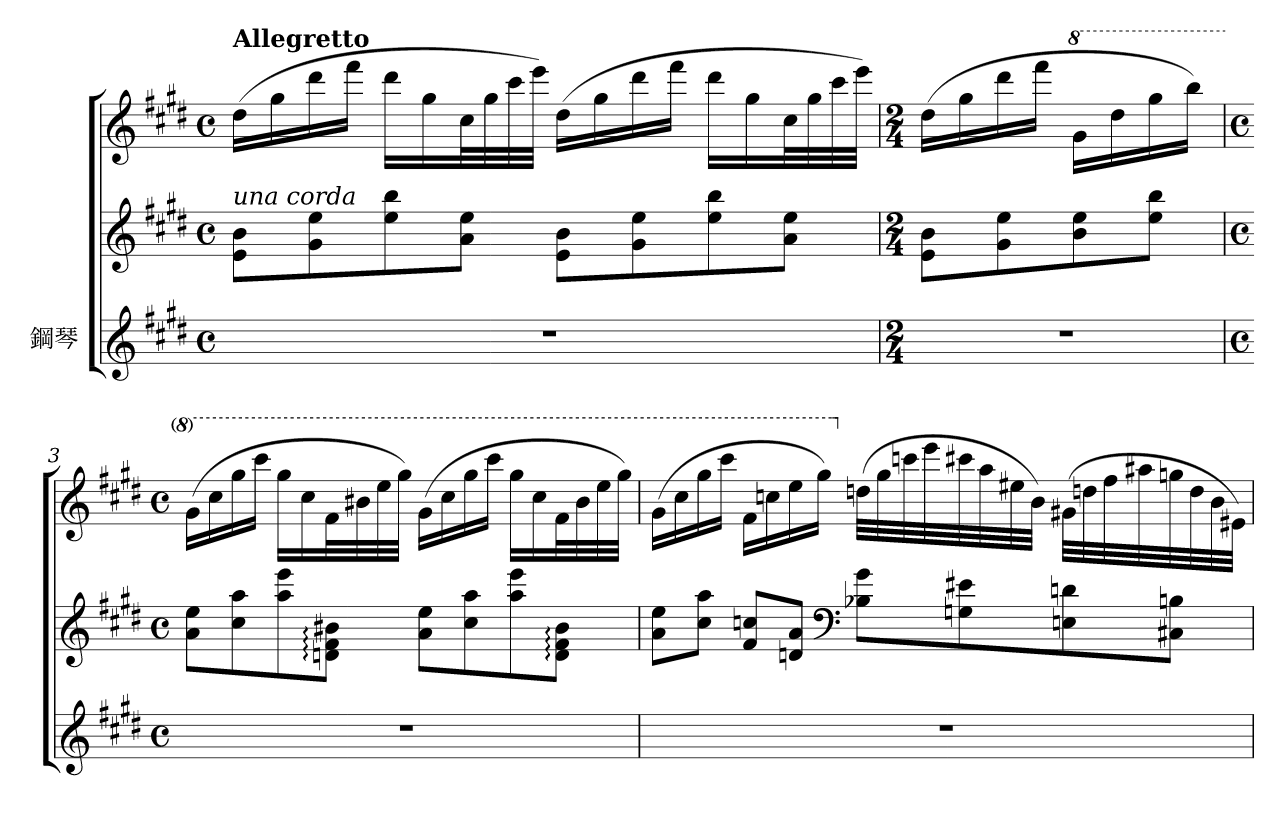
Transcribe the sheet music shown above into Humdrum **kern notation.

**kern	**kern	**kern	**dynam
*part1	*part1	*part1	*part1
*staff3	*staff2	*staff1	*staff1/2/3
*I"鋼琴	*	*	*
*clefG2	*clefG2	*clefG2	*
*k[f#c#g#d#]	*k[f#c#g#d#]	*k[f#c#g#d#]	*
*M4/4	*M4/4	*M4/4	*
*met(c)	*met(c)	*met(c)	*
*MM72	*MM72	*MM72	*
=1	=1	=1	=1
!	!	!LO:TX:a:B:t=Allegretto	!
!	!LO:TX:a:i:t=una corda	!	!
!	!	!	!LO:DY:b
!	!	!	!LO:DY:n=1:b
1r	8e\ 8b\L	(>16dd#\LL	pp other-dynamics
.	.	16gg#\	.
.	8g#\ 8ee\	16ddd#\	.
.	.	16fff#\JJ	.
.	8ee\ 8bb\	16ddd#\LL	.
.	.	16gg#\	.
.	8a\ 8ee\J	32cc#\L	.
.	.	32gg#\	.
.	.	32ccc#\	.
.	.	32eee\JJJ)	.
.	8e\ 8b\L	(>16dd#\LL	.
.	.	16gg#\	.
.	8g#\ 8ee\	16ddd#\	.
.	.	16fff#\JJ	.
.	8ee\ 8bb\	16ddd#\LL	.
.	.	16gg#\	.
.	8a\ 8ee\J	32cc#\L	.
.	.	32gg#\	.
.	.	32ccc#\	.
.	.	32eee\JJJ)	.
=2	=2	=2	=2
*M2/4	*M2/4	*M2/4	*
2r	8e\ 8b\L	(>16dd#\LL	.
.	.	16gg#\	.
.	8g#\ 8ee\	16ddd#\	.
.	.	16fff#\JJ	.
*	*	*8va	*
.	8b\ 8ee\	16gg#\LL	.
.	.	16ddd#\	.
.	8ee\ 8bb\J	16ggg#\	.
.	.	16bbb\JJ)	.
!!LO:LB:g=z
=3	=3	=3	=3
*M4/4	*M4/4	*M4/4	*
*met(c)	*met(c)	*met(c)	*
1r	8a\ 8ee\L	(>16gg#\LL	.
.	.	16ccc#\	.
.	8cc#\ 8aa\	16ggg#\	.
.	.	16cccc#\JJ	.
.	8aa\ 8eee\	16ggg#\LL	.
.	.	16ccc#\	.
.	8dn\: 8f#\: 8b#X\:J	32ff#\L	.
.	.	32bb#X\	.
.	.	32eee\	.
.	.	32ggg#\JJJ)	.
.	8a\ 8ee\L	(>16gg#\LL	.
.	.	16ccc#\	.
.	8cc#\ 8aa\	16ggg#\	.
.	.	16cccc#\JJ	.
.	8aa\ 8eee\	16ggg#\LL	.
.	.	16ccc#\	.
.	8d\: 8f#\: 8b#\:J	32ff#\L	.
.	.	32bb#\	.
.	.	32eee\	.
.	.	32ggg#\JJJ)	.
=4	=4	=4	=4
1r	8a\ 8ee\L	(>16gg#\LL	.
.	.	16ccc#\	.
.	8cc#\ 8aa\J	16ggg#\	.
.	.	16cccc#\JJ	.
.	8f#/ 8ccn/L	16ff#\LL	.
.	.	16cccn\	.
.	8dn/ 8a/J	16eee\	.
.	.	16ggg#\JJ)	.
*	*clefF4	*	*
*	*	*X8va	*
.	8B-X\ 8g#\L	(>32ddn\LLL	.
.	.	32gg#\	.
.	.	32ccc\	.
.	.	32eee\	.
.	8Gn\ 8e#X\	32ccc#X\	.
.	.	32aa\	.
.	.	32ee#X\	.
.	.	32b\JJJ)	.
.	8En\ 8dn\	(>32g#X\LLL	.
.	.	32ddn\	.
.	.	32ff#\	.
.	.	32aa#X\	.
.	8C#X\ 8Bn\J	32ggn\	.
.	.	32dd\	.
.	.	32b\	.
.	.	32e#X\JJJ)	.
=	=	=	=
*-	*-	*-	*-
